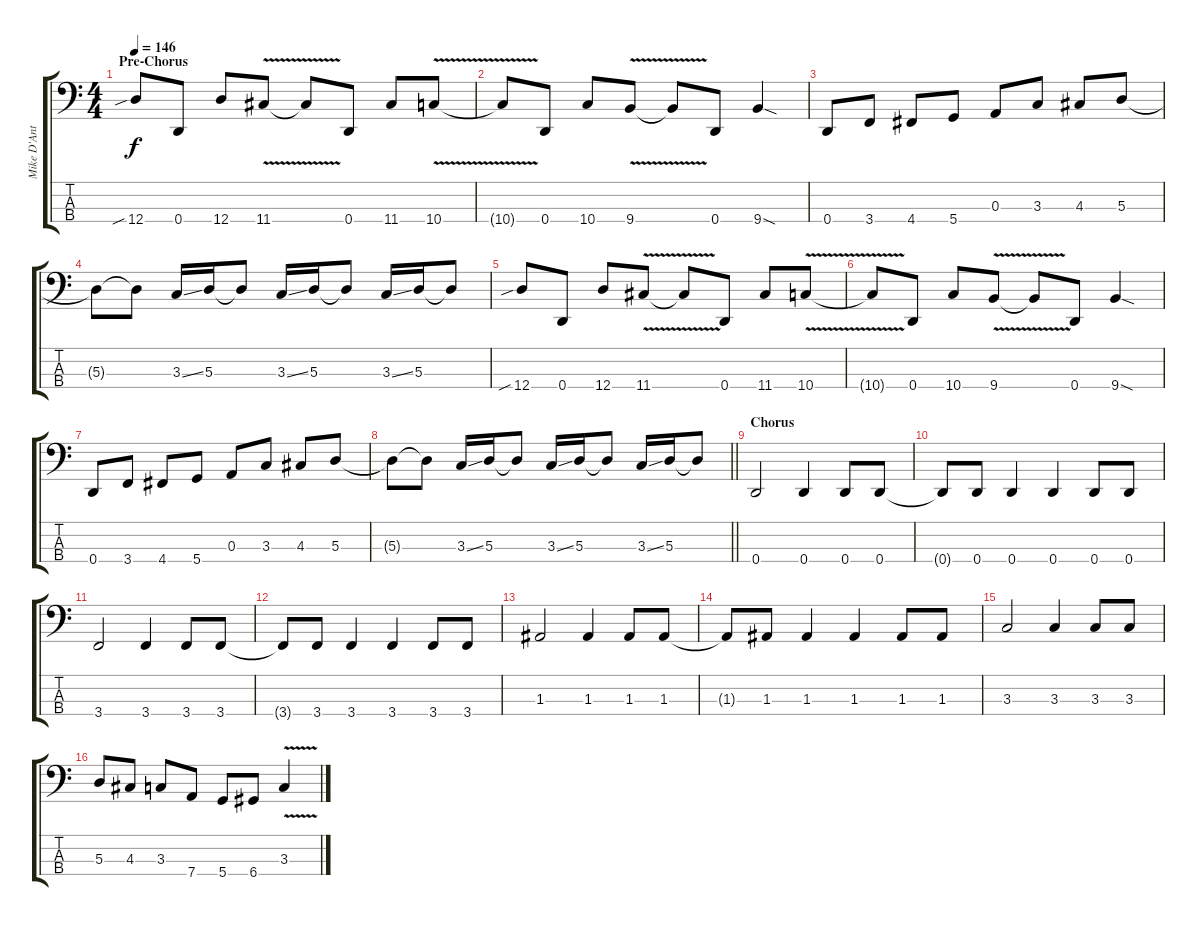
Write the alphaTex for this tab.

\track ("Mike D'Antonio" "Mike D'Ant") {instrument electricbassfinger}
\staff {score tabs}
\tuning (G2 D2 A1 D1) {hide}
\ts (4 4)
\section ("" "Pre-Chorus")
\tempo 146
\clef f4
\ks c
12.4{sib}.8{dy f} 0.4.8 12.4.8 11.4{v}.8 11.4{t}.8 0.4.8 11.4.8 10.4{v}.8 |
10.4{t}.8 0.4.8 10.4.8 9.4{v}.8 9.4{t}.8 0.4.8 9.4{sod}.4 |
0.4.8 3.4.8 4.4.8 5.4.8 0.3.8 3.3.8 4.3.8 5.3.8 |
5.3{t}.8 5.3{t}.8 3.3{ss}.16 5.3.16 5.3{t}.8 3.3{ss}.16 5.3.16 5.3{t}.8 3.3{ss}.16 5.3.16 5.3{t}.8 |
12.4{sib}.8 0.4.8 12.4.8 11.4{v}.8 11.4{t}.8 0.4.8 11.4.8 10.4{v}.8 |
10.4{t}.8 0.4.8 10.4.8 9.4{v}.8 9.4{t}.8 0.4.8 9.4{sod}.4 |
0.4.8 3.4.8 4.4.8 5.4.8 0.3.8 3.3.8 4.3.8 5.3.8 |
\barLineRight lightlight
5.3{t}.8 5.3{t}.8 3.3{ss}.16 5.3.16 5.3{t}.8 3.3{ss}.16 5.3.16 5.3{t}.8 3.3{ss}.16 5.3.16 5.3{t}.8 |
\section ("" "Chorus")
0.4.2 0.4.4 0.4.8 0.4.8 |
0.4{t}.8 0.4.8 0.4.4 0.4.4 0.4.8 0.4.8 |
3.4.2 3.4.4 3.4.8 3.4.8 |
3.4{t}.8 3.4.8 3.4.4 3.4.4 3.4.8 3.4.8 |
1.3.2 1.3.4 1.3.8 1.3.8 |
1.3{t}.8 1.3.8 1.3.4 1.3.4 1.3.8 1.3.8 |
3.3.2 3.3.4 3.3.8 3.3.8 |
5.3.8 4.3.8 3.3.8 7.4.8 5.4.8 6.4.8 3.3{v}.4
